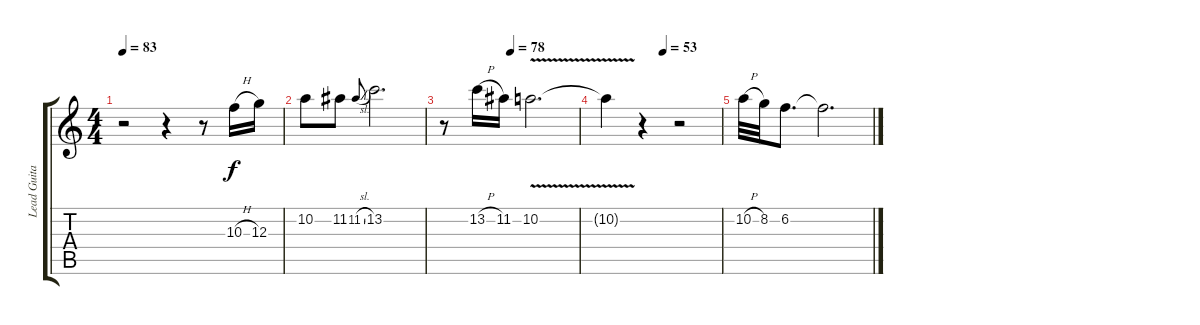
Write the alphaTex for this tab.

\track ("Lead Guitar (Mandel)" "Lead Guita") {instrument electricguitarjazz}
\staff {score tabs}
\tuning (E4 B3 G3 D3 A2 E2) {hide}
\ts (4 4)
\tempo 83
\clef g2
\ks c
r.2{dy f} r.4 r.8 10.3{h}.16 12.3.16 |
10.2.8 11.2.8 11.2{sl}.8{gr onbeat} 13.2.2{d} |
\tempo (78 0.5)
r.8 13.2{h}.16 11.2.16 10.2{v}.2{d} |
\tempo (53 0.5)
10.2{t}.4 r.4 r.2 |
10.2{h}.32 8.2.32 6.2.8{d} 6.2{t}.2{d}
